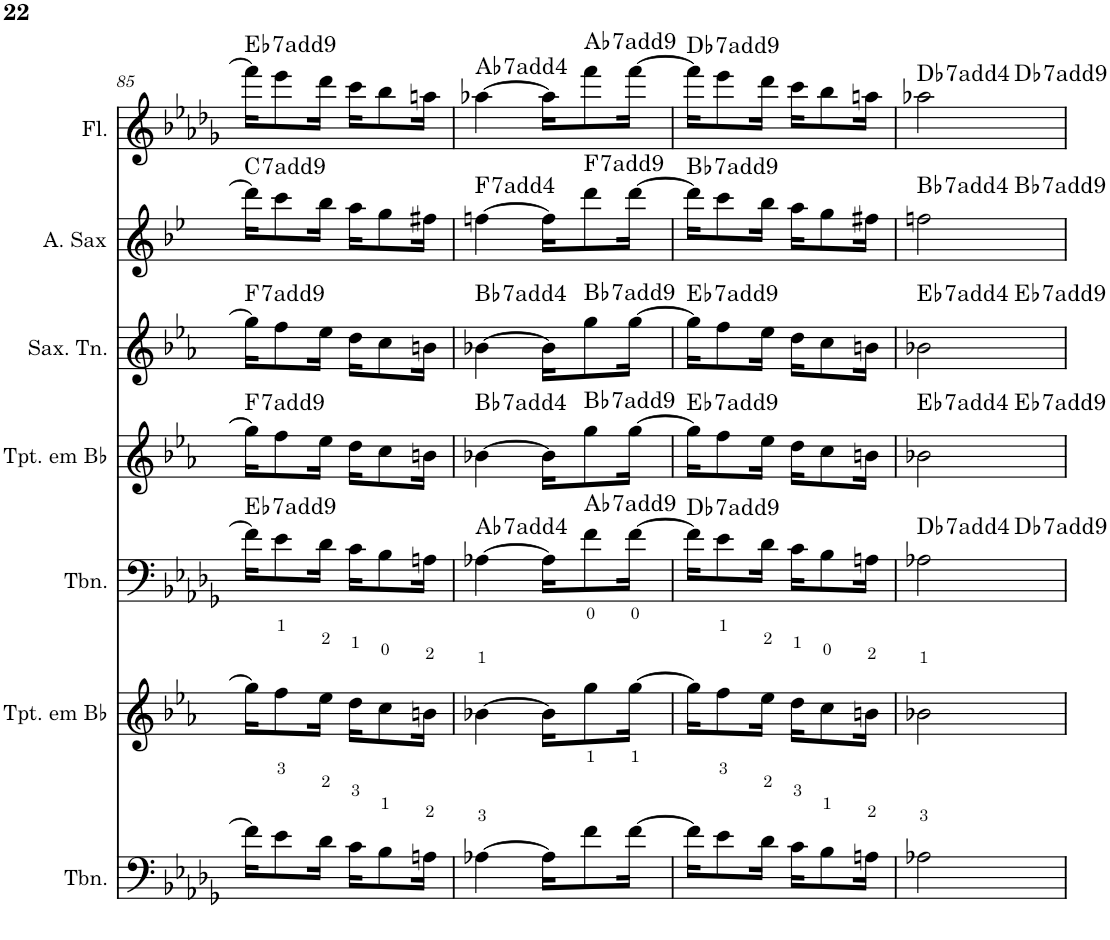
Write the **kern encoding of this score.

**kern	**kern	**kern	**harte	**kern	**harte	**kern	**harte	**kern	**harte	**kern	**harte
*part7	*part6	*part5	*part5	*part4	*part4	*part3	*part3	*part2	*part2	*part1	*part1
*staff7	*staff6	*staff5	*	*staff4	*	*staff3	*	*staff2	*	*staff1	*
*I"Trombone	*I"Trompete em Bb	*I"Trombone	*	*I"Trompete em Bb	*	*I"Saxofone Tenor	*	*I"Saxofone Alto	*	*I"Flauta Transversal	*
*I'Tbn.	*I'Tpt. em Bb	*I'Tbn.	*	*I'Tpt. em Bb	*	*I'Sax. Tn.	*	*	*	*I'Fl.	*
!!LO:PB:g=z
*clefF4	*clefG2	*clefF4	*	*clefG2	*	*clefG2	*	*clefG2	*	*clefG2	*
*	*Trd1c2	*	*	*Trd1c2	*	*Trd8c14	*	*Trd5c9	*	*	*
*k[b-e-a-d-g-]	*k[b-e-a-]	*k[b-e-a-d-g-]	*	*k[b-e-a-]	*	*k[b-e-a-]	*	*k[b-e-]	*	*k[b-e-a-d-g-]	*
*b-:	*c:	*b-:	*	*c:	*	*c:	*	*g:	*	*b-:	*
*M2/4	*M2/4	*M2/4	*	*M2/4	*	*M2/4	*	*M2/4	*	*M2/4	*
=85	=85	=85	=85	=85	=85	=85	=85	=85	=85	=85	=85
!	!	!	!LO:H:kt=7	!	!LO:H:kt=7	!	!LO:H:kt=7	!	!LO:H:kt=7	!	!LO:H:kt=7
16f\KL]	16gg\KL]	16f\KL]	Eb:7(9)	16gg\KL]	F:7(9)	16gg\KL]	F:7(9)	16ddd\KL]	C:7(9)	16fff\KL]	Eb:7(9)
8e-\	8ff\	8e-\	.	8ff\	.	8ff\	.	8ccc\	.	8eee-\	.
16d-\Jk	16ee-\Jk	16d-\Jk	.	16ee-\Jk	.	16ee-\Jk	.	16bb-\Jk	.	16ddd-\Jk	.
16c\KL	16dd\KL	16c\KL	.	16dd\KL	.	16dd\KL	.	16aa\KL	.	16ccc\KL	.
8B-\	8cc\	8B-\	.	8cc\	.	8cc\	.	8gg\	.	8bb-\	.
16An\Jk	16bn\Jk	16An\Jk	.	16bn\Jk	.	16bn\Jk	.	16ff#X\Jk	.	16aan\Jk	.
=86	=86	=86	=86	=86	=86	=86	=86	=86	=86	=86	=86
!	!	!	!LO:H:kt=7	!	!LO:H:kt=7	!	!LO:H:kt=7	!	!LO:H:kt=7	!	!LO:H:kt=7
[4A-X\	[4b-X\	[4A-X\	Ab:7(4)	[4b-X\	Bb:7(4)	[4b-X\	Bb:7(4)	[4ffn\	F:7(4)	[4aa-X\	Ab:7(4)
16A-\KL]	16b-\KL]	16A-\KL]	.	16b-\KL]	.	16b-\KL]	.	16ff\KL]	.	16aa-\KL]	.
!	!	!	!LO:H:kt=7	!	!LO:H:kt=7	!	!LO:H:kt=7	!	!LO:H:kt=7	!	!LO:H:kt=7
8f\	8gg\	8f\	Ab:7(9)	8gg\	Bb:7(9)	8gg\	Bb:7(9)	8ddd\	F:7(9)	8fff\	Ab:7(9)
[16f\Jk	[16gg\Jk	[16f\Jk	.	[16gg\Jk	.	[16gg\Jk	.	[16ddd\Jk	.	[16fff\Jk	.
=87	=87	=87	=87	=87	=87	=87	=87	=87	=87	=87	=87
!	!	!	!LO:H:kt=7	!	!LO:H:kt=7	!	!LO:H:kt=7	!	!LO:H:kt=7	!	!LO:H:kt=7
16f\KL]	16gg\KL]	16f\KL]	Db:7(9)	16gg\KL]	Eb:7(9)	16gg\KL]	Eb:7(9)	16ddd\KL]	Bb:7(9)	16fff\KL]	Db:7(9)
8e-\	8ff\	8e-\	.	8ff\	.	8ff\	.	8ccc\	.	8eee-\	.
16d-\Jk	16ee-\Jk	16d-\Jk	.	16ee-\Jk	.	16ee-\Jk	.	16bb-\Jk	.	16ddd-\Jk	.
16c\KL	16dd\KL	16c\KL	.	16dd\KL	.	16dd\KL	.	16aa\KL	.	16ccc\KL	.
8B-\	8cc\	8B-\	.	8cc\	.	8cc\	.	8gg\	.	8bb-\	.
16An\Jk	16bn\Jk	16An\Jk	.	16bn\Jk	.	16bn\Jk	.	16ff#X\Jk	.	16aan\Jk	.
=88	=88	=88	=88	=88	=88	=88	=88	=88	=88	=88	=88
!	!	!	!LO:H:kt=7	!	!LO:H:kt=7	!	!LO:H:kt=7	!	!LO:H:kt=7	!	!LO:H:kt=7
*	*	*^	*	*^	*	*^	*	*^	*	*^	*
2A-X\	2b-X\	2A-X\	4ryy	Db:7(4)	2b-X\	4ryy	Eb:7(4)	2b-X\	4ryy	Eb:7(4)	2ffn\	4ryy	Bb:7(4)	2aa-X\	4ryy	Db:7(4)
!	!	!	!	!LO:H:kt=7	!	!	!LO:H:kt=7	!	!	!LO:H:kt=7	!	!	!LO:H:kt=7	!	!	!LO:H:kt=7
.	.	.	4ryy	Db:7(9)	.	4ryy	Eb:7(9)	.	4ryy	Eb:7(9)	.	4ryy	Bb:7(9)	.	4ryy	Db:7(9)
*	*	*v	*v	*	*	*	*	*v	*v	*	*v	*v	*	*v	*v	*
*	*	*	*	*v	*v	*	*	*	*	*	*	*
=	=	=	=	=	=	=	=	=	=	=	=
*-	*-	*-	*-	*-	*-	*-	*-	*-	*-	*-	*-
